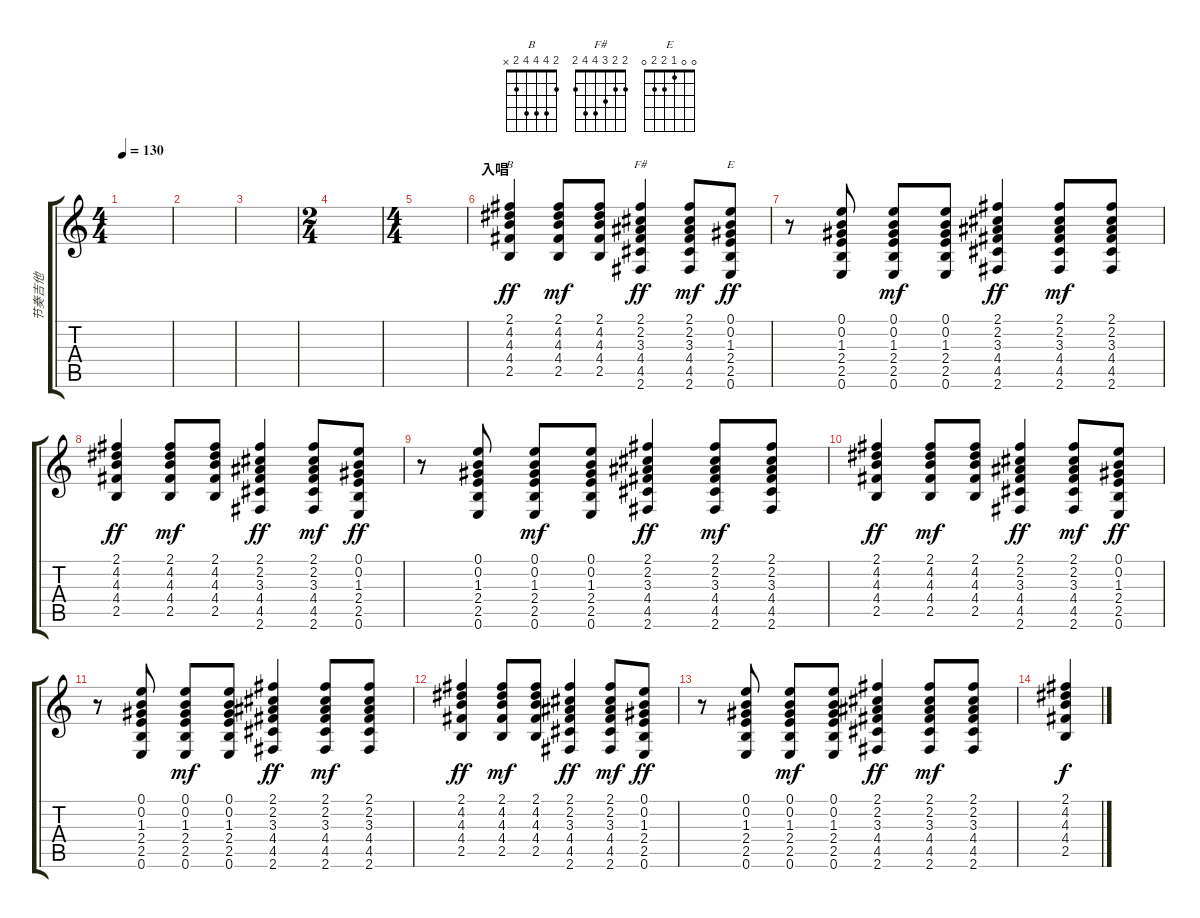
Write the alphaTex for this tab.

\track ("节奏吉他" "节奏吉他") {instrument acousticguitarnylon}
\staff {score tabs}
\tuning (E4 B3 G3 D3 A2 E2) {hide}
\chord ("B" 2 4 4 4 2 x)
\chord ("F#" 2 2 3 4 4 2)
\chord ("E" 0 0 1 2 2 0)
\ts (4 4)
\tempo 130
\clef g2
\ks c
|
|
|
\ts (2 4)
|
\ts (4 4)
|
\section ("" "入唱")
(2.1 4.2 4.3 4.4 2.5).4{ch "B" dy ff} (2.1 4.2 4.3 4.4 2.5).8{dy mf} (2.1 4.2 4.3 4.4 2.5).8 (2.1 2.2 3.3 4.4 4.5 2.6).4{ch "F#" dy ff} (2.1 2.2 3.3 4.4 4.5 2.6).8{dy mf} (0.1 0.2 1.3 2.4 2.5 0.6).8{ch "E" dy ff} |
r.8 (0.1 0.2 1.3 2.4 2.5 0.6).8 (0.1 0.2 1.3 2.4 2.5 0.6).8{dy mf} (0.1 0.2 1.3 2.4 2.5 0.6).8 (2.1 2.2 3.3 4.4 4.5 2.6).4{dy ff} (2.1 2.2 3.3 4.4 4.5 2.6).8{dy mf} (2.1 2.2 3.3 4.4 4.5 2.6).8 |
(2.1 4.2 4.3 4.4 2.5).4{dy ff} (2.1 4.2 4.3 4.4 2.5).8{dy mf} (2.1 4.2 4.3 4.4 2.5).8 (2.1 2.2 3.3 4.4 4.5 2.6).4{dy ff} (2.1 2.2 3.3 4.4 4.5 2.6).8{dy mf} (0.1 0.2 1.3 2.4 2.5 0.6).8{dy ff} |
r.8 (0.1 0.2 1.3 2.4 2.5 0.6).8 (0.1 0.2 1.3 2.4 2.5 0.6).8{dy mf} (0.1 0.2 1.3 2.4 2.5 0.6).8 (2.1 2.2 3.3 4.4 4.5 2.6).4{dy ff} (2.1 2.2 3.3 4.4 4.5 2.6).8{dy mf} (2.1 2.2 3.3 4.4 4.5 2.6).8 |
(2.1 4.2 4.3 4.4 2.5).4{dy ff} (2.1 4.2 4.3 4.4 2.5).8{dy mf} (2.1 4.2 4.3 4.4 2.5).8 (2.1 2.2 3.3 4.4 4.5 2.6).4{dy ff} (2.1 2.2 3.3 4.4 4.5 2.6).8{dy mf} (0.1 0.2 1.3 2.4 2.5 0.6).8{dy ff} |
r.8 (0.1 0.2 1.3 2.4 2.5 0.6).8 (0.1 0.2 1.3 2.4 2.5 0.6).8{dy mf} (0.1 0.2 1.3 2.4 2.5 0.6).8 (2.1 2.2 3.3 4.4 4.5 2.6).4{dy ff} (2.1 2.2 3.3 4.4 4.5 2.6).8{dy mf} (2.1 2.2 3.3 4.4 4.5 2.6).8 |
(2.1 4.2 4.3 4.4 2.5).4{dy ff} (2.1 4.2 4.3 4.4 2.5).8{dy mf} (2.1 4.2 4.3 4.4 2.5).8 (2.1 2.2 3.3 4.4 4.5 2.6).4{dy ff} (2.1 2.2 3.3 4.4 4.5 2.6).8{dy mf} (0.1 0.2 1.3 2.4 2.5 0.6).8{dy ff} |
r.8 (0.1 0.2 1.3 2.4 2.5 0.6).8 (0.1 0.2 1.3 2.4 2.5 0.6).8{dy mf} (0.1 0.2 1.3 2.4 2.5 0.6).8 (2.1 2.2 3.3 4.4 4.5 2.6).4{dy ff} (2.1 2.2 3.3 4.4 4.5 2.6).8{dy mf} (2.1 2.2 3.3 4.4 4.5 2.6).8 |
(2.1 4.2 4.3 4.4 2.5).4{dy f}
